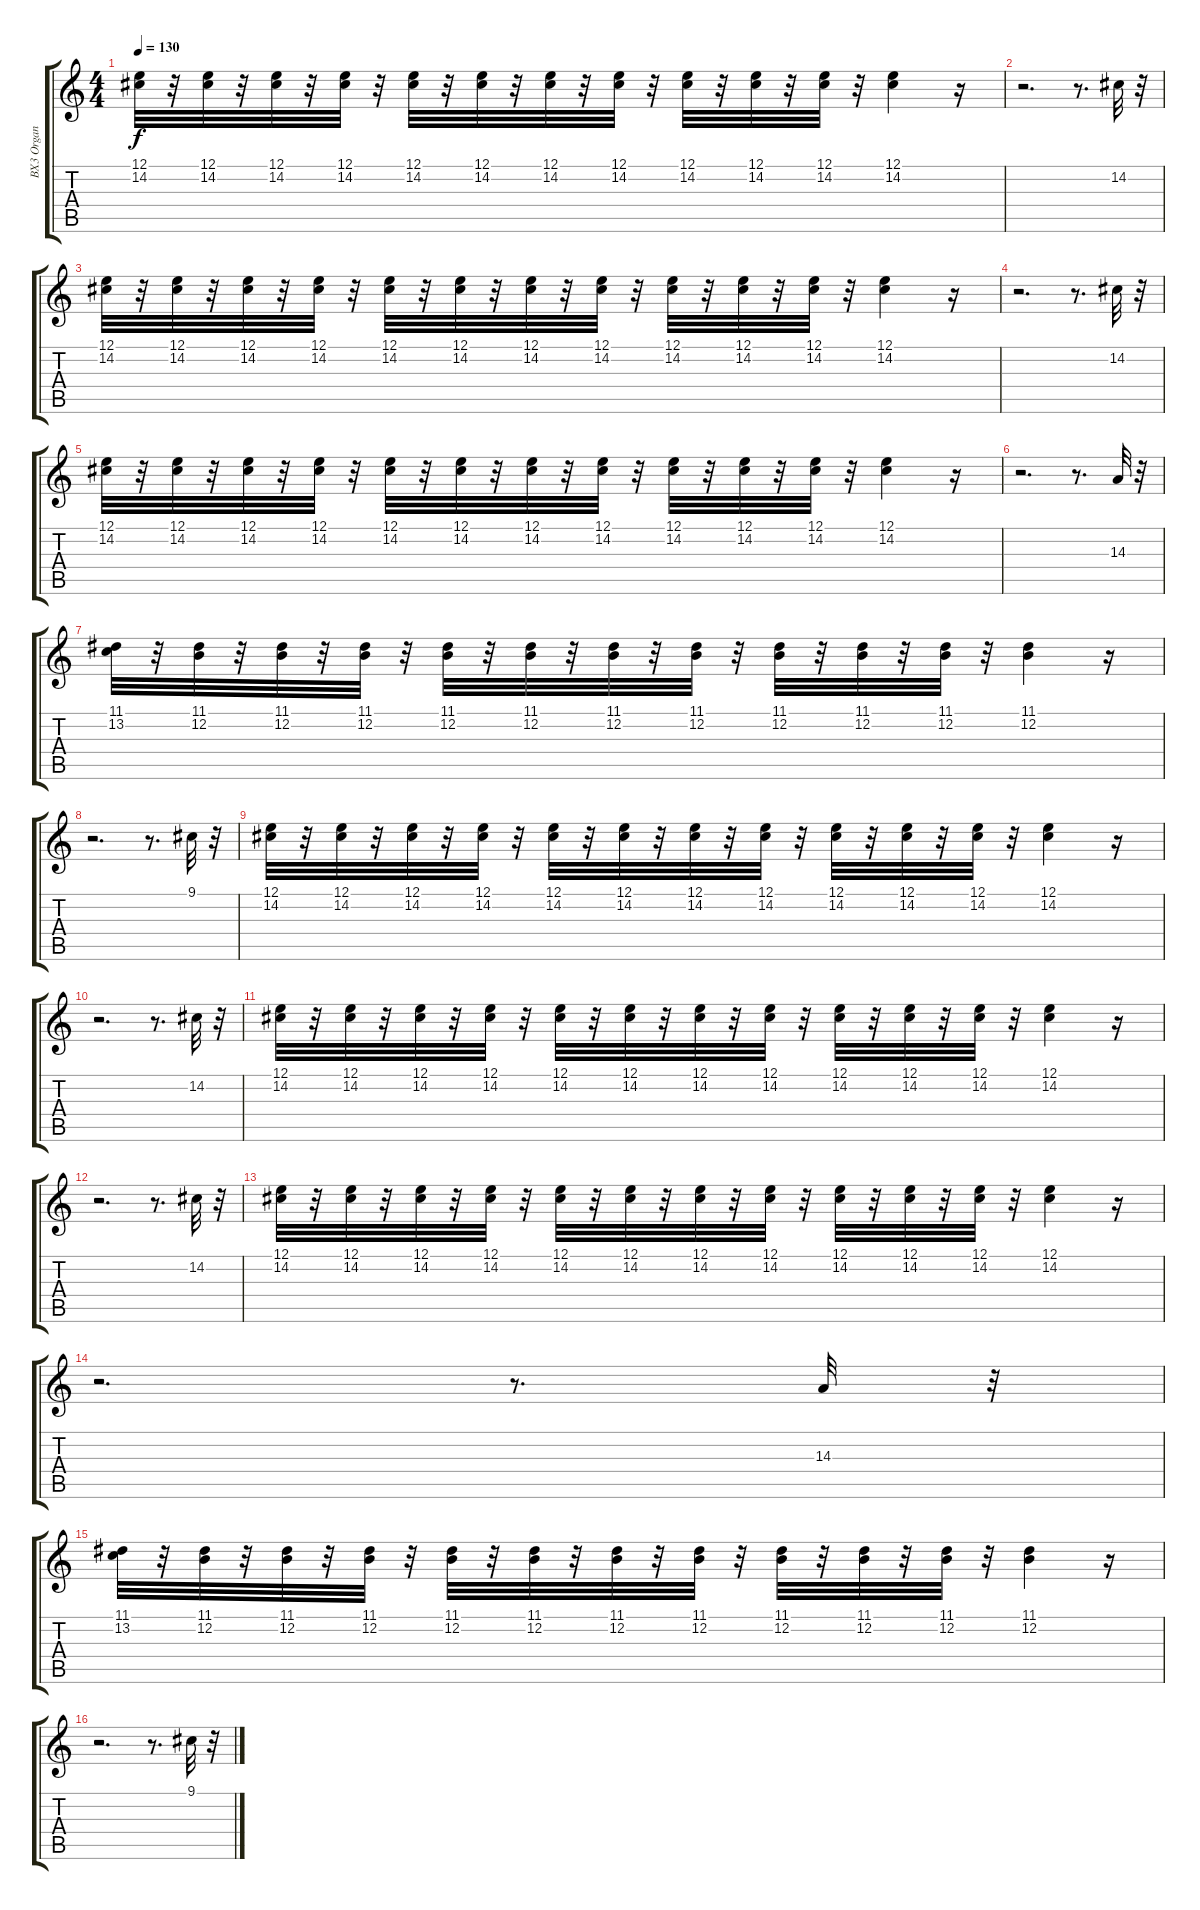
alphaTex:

\track ("BX3 Organ" "BX3 Organ") {instrument lead4chiff}
\staff {score tabs}
\tuning (E4 B3 G3 D3 A2 E2) {hide}
\ts (4 4)
\tempo 130
\clef g2
\ks c
(12.1 14.2).32{dy f} r.32 (12.1 14.2).32 r.32 (12.1 14.2).32 r.32 (12.1 14.2).32 r.32 (12.1 14.2).32 r.32 (12.1 14.2).32 r.32 (12.1 14.2).32 r.32 (12.1 14.2).32 r.32 (12.1 14.2).32 r.32 (12.1 14.2).32 r.32 (12.1 14.2).32 r.32 (12.1 14.2).4 r.16 |
r.2{d} r.8{d} 14.2.32{balance 8} r.32 |
(12.1 14.2).32 r.32 (12.1 14.2).32 r.32 (12.1 14.2).32 r.32 (12.1 14.2).32 r.32 (12.1 14.2).32 r.32 (12.1 14.2).32 r.32 (12.1 14.2).32 r.32 (12.1 14.2).32 r.32 (12.1 14.2).32 r.32 (12.1 14.2).32 r.32 (12.1 14.2).32 r.32 (12.1 14.2).4 r.16 |
r.2{d} r.8{d} 14.2.32{balance 8} r.32 |
(12.1 14.2).32 r.32 (12.1 14.2).32 r.32 (12.1 14.2).32 r.32 (12.1 14.2).32 r.32 (12.1 14.2).32 r.32 (12.1 14.2).32 r.32 (12.1 14.2).32 r.32 (12.1 14.2).32 r.32 (12.1 14.2).32 r.32 (12.1 14.2).32 r.32 (12.1 14.2).32 r.32 (12.1 14.2).4 r.16 |
r.2{d} r.8{d} 14.3.32{balance 8} r.32 |
(11.1 13.2).32 r.32 (11.1 12.2).32 r.32 (11.1 12.2).32 r.32 (11.1 12.2).32 r.32 (11.1 12.2).32 r.32 (11.1 12.2).32 r.32 (11.1 12.2).32 r.32 (11.1 12.2).32 r.32 (11.1 12.2).32 r.32 (11.1 12.2).32 r.32 (11.1 12.2).32 r.32 (11.1 12.2).4 r.16 |
r.2{d} r.8{d} 9.1.32{balance 8} r.32 |
(12.1 14.2).32 r.32 (12.1 14.2).32 r.32 (12.1 14.2).32 r.32 (12.1 14.2).32 r.32 (12.1 14.2).32 r.32 (12.1 14.2).32 r.32 (12.1 14.2).32 r.32 (12.1 14.2).32 r.32 (12.1 14.2).32 r.32 (12.1 14.2).32 r.32 (12.1 14.2).32 r.32 (12.1 14.2).4 r.16 |
r.2{d} r.8{d} 14.2.32{balance 8} r.32 |
(12.1 14.2).32 r.32 (12.1 14.2).32 r.32 (12.1 14.2).32 r.32 (12.1 14.2).32 r.32 (12.1 14.2).32 r.32 (12.1 14.2).32 r.32 (12.1 14.2).32 r.32 (12.1 14.2).32 r.32 (12.1 14.2).32 r.32 (12.1 14.2).32 r.32 (12.1 14.2).32 r.32 (12.1 14.2).4 r.16 |
r.2{d} r.8{d} 14.2.32{balance 8} r.32 |
(12.1 14.2).32 r.32 (12.1 14.2).32 r.32 (12.1 14.2).32 r.32 (12.1 14.2).32 r.32 (12.1 14.2).32 r.32 (12.1 14.2).32 r.32 (12.1 14.2).32 r.32 (12.1 14.2).32 r.32 (12.1 14.2).32 r.32 (12.1 14.2).32 r.32 (12.1 14.2).32 r.32 (12.1 14.2).4 r.16 |
r.2{d} r.8{d} 14.3.32{balance 8} r.32 |
(11.1 13.2).32 r.32 (11.1 12.2).32 r.32 (11.1 12.2).32 r.32 (11.1 12.2).32 r.32 (11.1 12.2).32 r.32 (11.1 12.2).32 r.32 (11.1 12.2).32 r.32 (11.1 12.2).32 r.32 (11.1 12.2).32 r.32 (11.1 12.2).32 r.32 (11.1 12.2).32 r.32 (11.1 12.2).4 r.16 |
r.2{d} r.8{d} 9.1.32{balance 8} r.32
